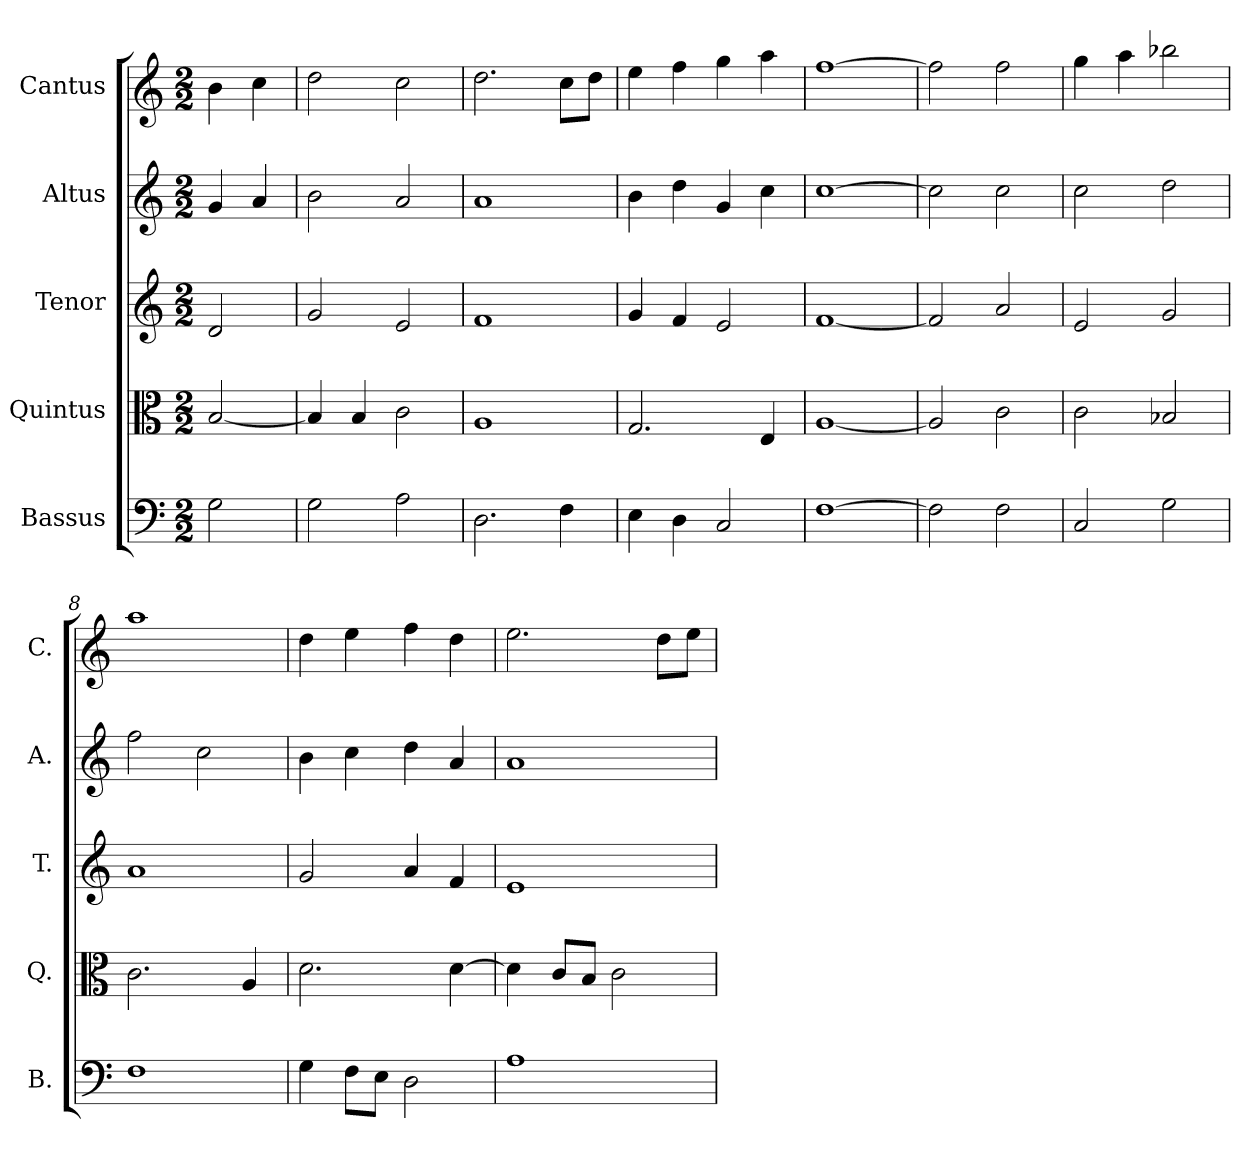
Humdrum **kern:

**kern	**kern	**kern	**kern	**kern
*part5	*part4	*part3	*part2	*part1
*staff5	*staff4	*staff3	*staff2	*staff1
*I"Bassus	*I"Quintus	*I"Tenor	*I"Altus	*I"Cantus
*I'B.	*I'Q.	*I'T.	*I'A.	*I'C.
*clefF4	*clefC3	*clefG2	*clefG2	*clefG2
*k[]	*k[]	*k[]	*k[]	*k[]
*C:	*C:	*C:	*C:	*C:
*M2/2	*M2/2	*M2/2	*M2/2	*M2/2
=1	=1	=1	=1	=1
2G\	[2B/	2d/	4g/	4b\
.	.	.	4a/	4cc\
=2	=2	=2	=2	=2
2G\	4B/]	2g/	2b\	2dd\
.	4B/	.	.	.
2A\	2c\	2e/	2a/	2cc\
=3	=3	=3	=3	=3
2.D\	1A/	1f/	1a/	2.dd\
4F\	.	.	.	8cc\L
.	.	.	.	8dd\J
=4	=4	=4	=4	=4
4E\	2.G/	4g/	4b\	4ee\
4D\	.	4f/	4dd\	4ff\
2C/	.	2e/	4g/	4gg\
.	4E/	.	4cc\	4aa\
=5	=5	=5	=5	=5
[1F\	[1A/	[1f/	[1cc\	[1ff\
=6	=6	=6	=6	=6
2F\]	2A/]	2f/]	2cc\]	2ff\]
2F\	2c\	2a/	2cc\	2ff\
=7	=7	=7	=7	=7
2C/	2c\	2e/	2cc\	4gg\
.	.	.	.	4aa\
2G\	2B-X/	2g/	2dd\	2bb-X\
=8	=8	=8	=8	=8
1F\	2.c\	1a/	2ff\	1aa\
.	.	.	2cc\	.
.	4A/	.	.	.
=9	=9	=9	=9	=9
4G\	2.d\	2g/	4b\	4dd\
8F\L	.	.	4cc\	4ee\
8E\J	.	.	.	.
2D\	.	4a/	4dd\	4ff\
.	[4d\	4f/	4a/	4dd\
=10	=10	=10	=10	=10
1A\	4d\]	1e/	1a/	2.ee\
.	8c/L	.	.	.
.	8B/J	.	.	.
.	2c\	.	.	.
.	.	.	.	8dd\L
.	.	.	.	8ee\J
=	=	=	=	=
*-	*-	*-	*-	*-
